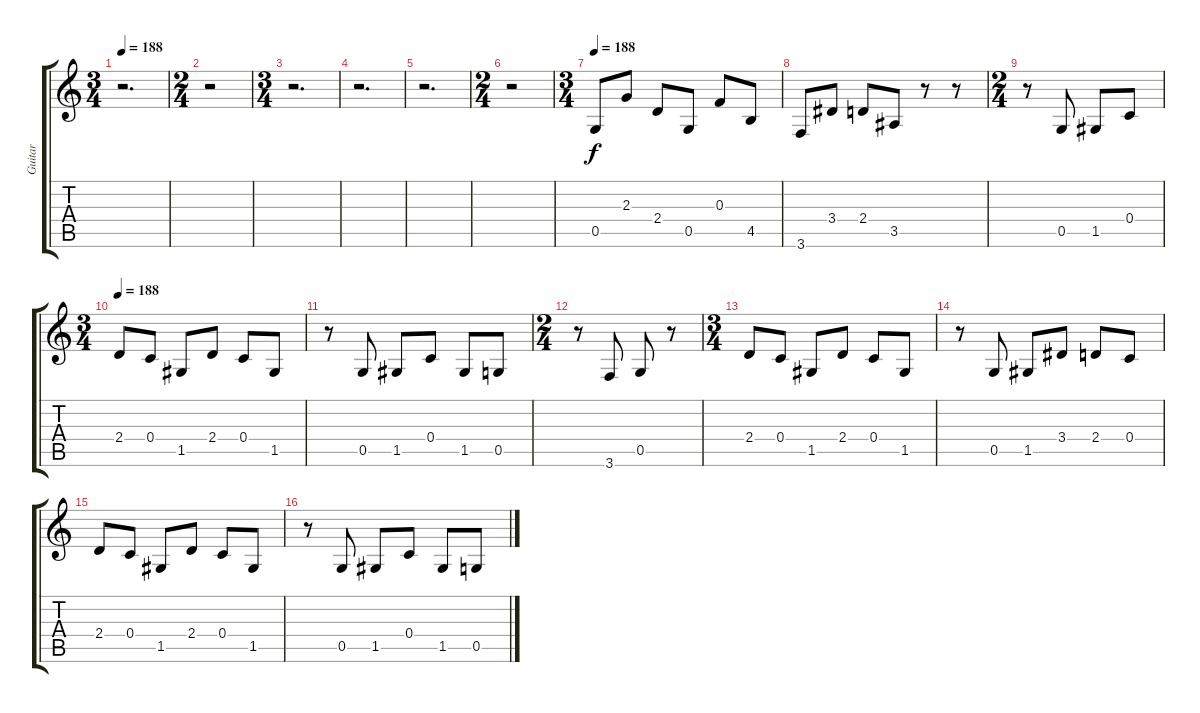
\track ("Guitar" "Guitar") {instrument distortionguitar}
\staff {score tabs}
\tuning (D4 A3 F3 C3 G2 D2) {hide}
\ts (3 4)
\tempo 188
\clef g2
\ks c
r.2{d dy f} |
\ts (2 4)
r.2 |
\ts (3 4)
r.2{d} |
r.2{d} |
r.2{d} |
\ts (2 4)
r.2 |
\ts (3 4)
\tempo 188
0.5.8 2.3.8 2.4.8 0.5.8 0.3.8 4.5.8 |
3.6.8 3.4.8 2.4.8 3.5.8 r.8 r.8 |
\ts (2 4)
r.8 0.5.8 1.5.8 0.4.8 |
\ts (3 4)
\tempo 188
2.4.8 0.4.8 1.5.8 2.4.8 0.4.8 1.5.8 |
r.8 0.5.8 1.5.8 0.4.8 1.5.8 0.5.8 |
\ts (2 4)
r.8 3.6.8 0.5.8 r.8 |
\ts (3 4)
2.4.8 0.4.8 1.5.8 2.4.8 0.4.8 1.5.8 |
r.8 0.5.8 1.5.8 3.4.8 2.4.8 0.4.8 |
2.4.8 0.4.8 1.5.8 2.4.8 0.4.8 1.5.8 |
r.8 0.5.8 1.5.8 0.4.8 1.5.8 0.5.8
